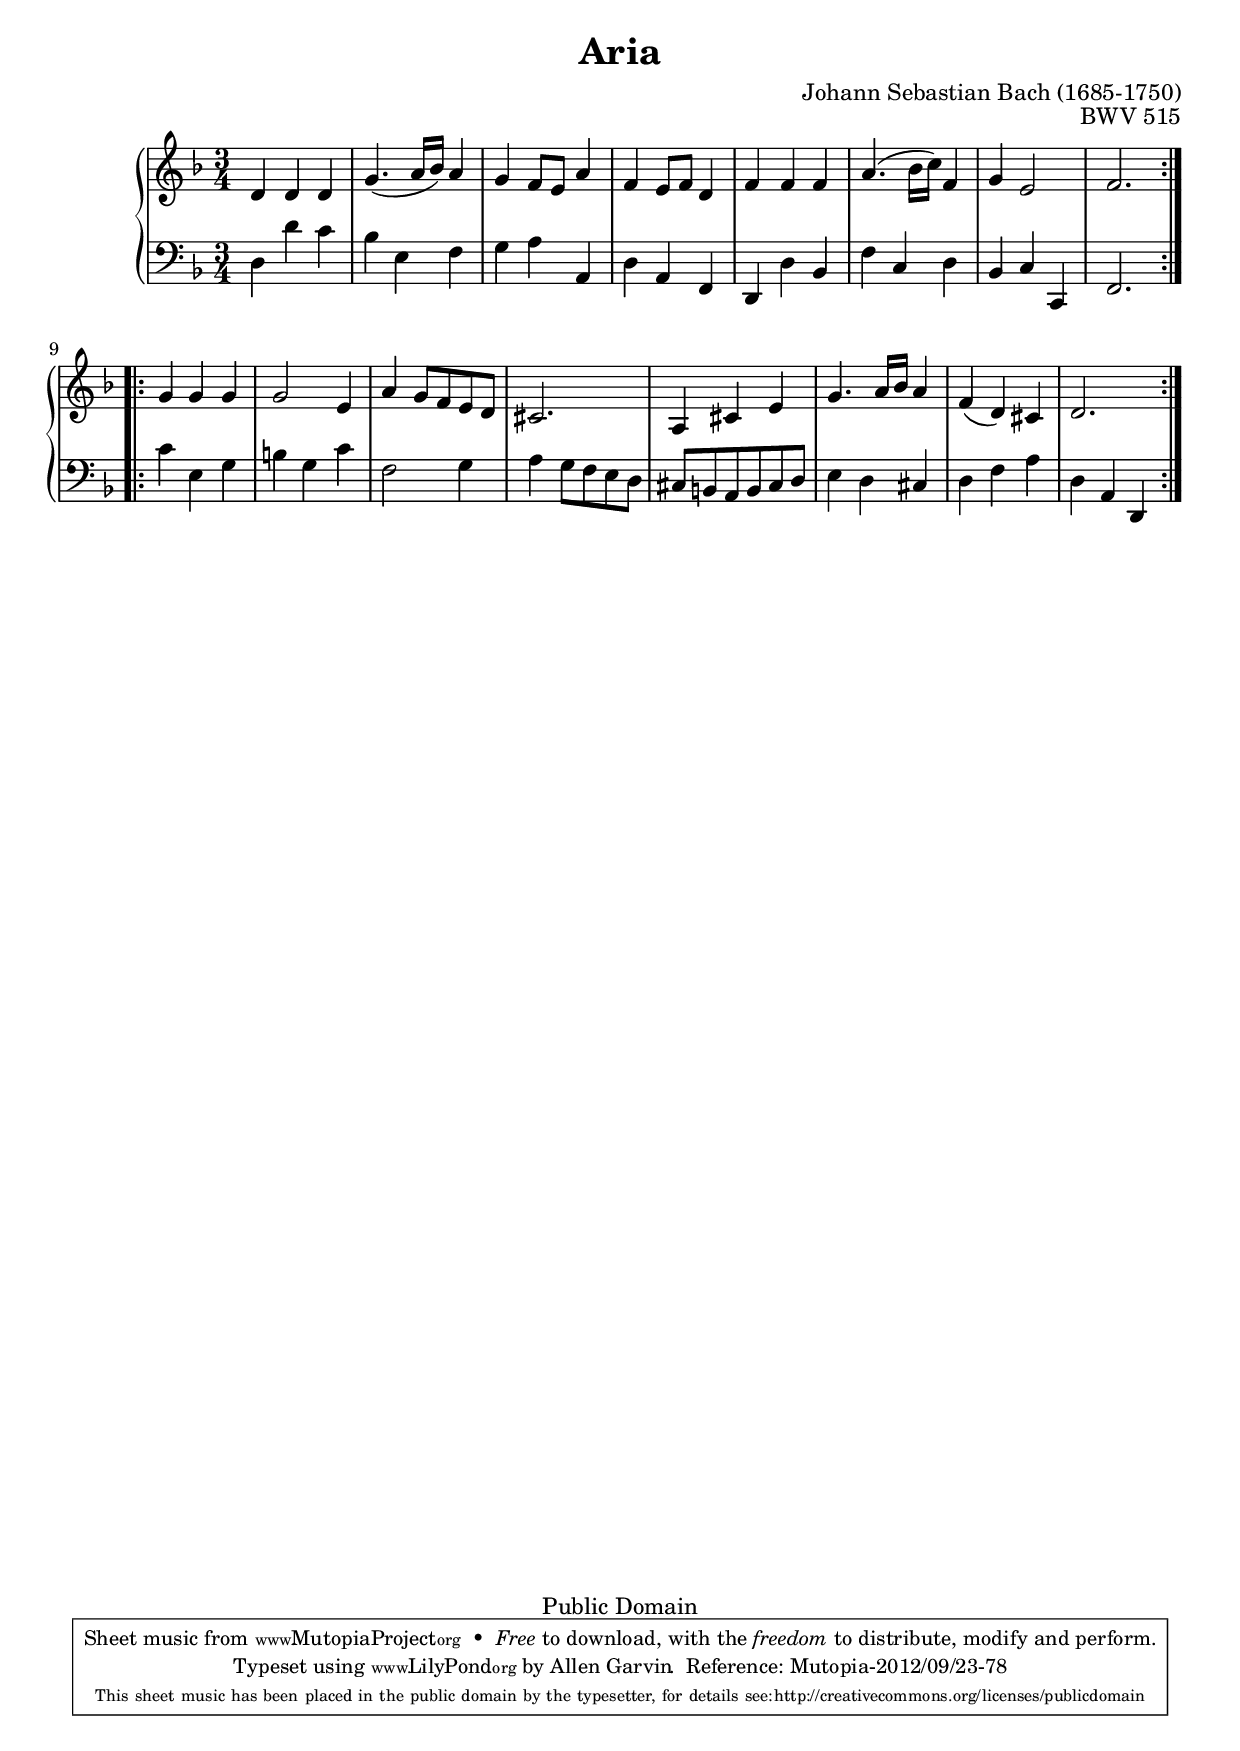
\header {
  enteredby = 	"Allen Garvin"
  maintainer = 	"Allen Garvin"
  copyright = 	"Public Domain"
  filename = 	"anna-magdalena-20a.ly"
  title = 	"Aria"
  opus = 	"BWV 515"
  composer =	"Johann Sebastian Bach (1685-1750)"
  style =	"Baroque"
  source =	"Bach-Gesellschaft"
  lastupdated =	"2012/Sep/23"

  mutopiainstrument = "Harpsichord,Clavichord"
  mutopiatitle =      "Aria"
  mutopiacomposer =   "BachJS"
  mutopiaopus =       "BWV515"
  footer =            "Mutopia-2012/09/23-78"
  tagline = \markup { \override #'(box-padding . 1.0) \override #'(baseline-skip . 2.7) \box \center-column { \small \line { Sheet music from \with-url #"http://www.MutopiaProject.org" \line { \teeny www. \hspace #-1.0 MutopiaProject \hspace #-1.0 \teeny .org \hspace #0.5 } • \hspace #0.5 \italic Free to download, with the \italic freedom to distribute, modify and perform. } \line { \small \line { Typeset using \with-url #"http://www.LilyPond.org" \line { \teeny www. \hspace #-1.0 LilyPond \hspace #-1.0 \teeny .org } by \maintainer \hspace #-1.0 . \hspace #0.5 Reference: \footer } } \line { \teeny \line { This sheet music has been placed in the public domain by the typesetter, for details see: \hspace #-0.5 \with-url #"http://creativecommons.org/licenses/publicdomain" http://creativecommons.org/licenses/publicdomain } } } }
}

\version "2.16.0"

\include "english.ly"

voiceone =  \relative c' {
  \key d \minor
  \time 3/4
  \clef "treble"

  \repeat "volta" 2 {
    d4 d d |
    g4.(  a16[  bf)] a4 |
    g  f8[ e] a4 |
    f  e8[ f] d4 |
    f f f |
    a4.(  bf16[  c)] f,4 |
    g e2 |
    f2. |
  }
  \repeat "volta" 2 {
    g4 g g |
    g2 e4 |
    a  g8[ f e d] |
    cs2. |
    a4 cs e |
    g4.  a16[ bf] a4 |
    f(  d) cs |
    d2. |
  }
}

voicetwo =  \relative c {
  \clef "bass"
  \key d \minor
  \time 3/4

  \repeat "volta" 2 {
    d4 d' c |
    bf e, f |
    g a a, |
    d a f |
    d d' bf |
    f' c d |
    bf c c, |
    f2. |
  }
  \repeat "volta" 2 {
    c''4 e, g |
    b g c |
    f,2 g4 |
    a  g8[ f e d] |
     cs[ b a b cs d] |
    e4 d cs |
    d f a |
    d, a d, |
  }
}
   
\score {
   \context GrandStaff << 
    \context Staff = "one" <<
      \voiceone
    >>
    \context Staff = "two" <<
      \voicetwo
    >>
  >>

  \layout{}
  
  \midi {
    \tempo 4 = 105
    }
}

